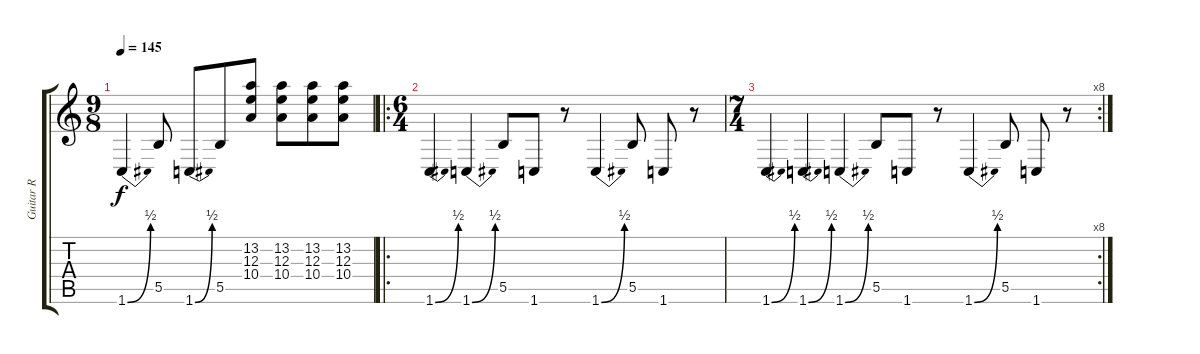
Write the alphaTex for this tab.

\track ("Guitar R" "Guitar R") {instrument overdrivenguitar}
\staff {score tabs}
\tuning (Db4 Ab3 E3 B2 Gb2 B1) {hide}
\ts (9 8)
\tempo 145
\clef g2
\ks c
1.6{be (bend 0 0 60 2)}.4{dy f} 5.5.8 1.6{be (bend 0 0 60 2)}.8 5.5.8 (13.2 12.3 10.4).8 (13.2 12.3 10.4).8 (13.2 12.3 10.4).8 (13.2 12.3 10.4).8 |
\ro
\ts (6 4)
1.6{be (bend 0 0 60 2)}.4 1.6{be (bend 0 0 60 2)}.4 5.5.8 1.6.8 r.8 1.6{be (bend 0 0 60 2)}.4 5.5.8 1.6.8 r.8 |
\rc 8
\ts (7 4)
1.6{be (bend 0 0 60 2)}.4 1.6{be (bend 0 0 60 2)}.4 1.6{be (bend 0 0 60 2)}.4 5.5.8 1.6.8 r.8 1.6{be (bend 0 0 60 2)}.4 5.5.8 1.6.8 r.8
